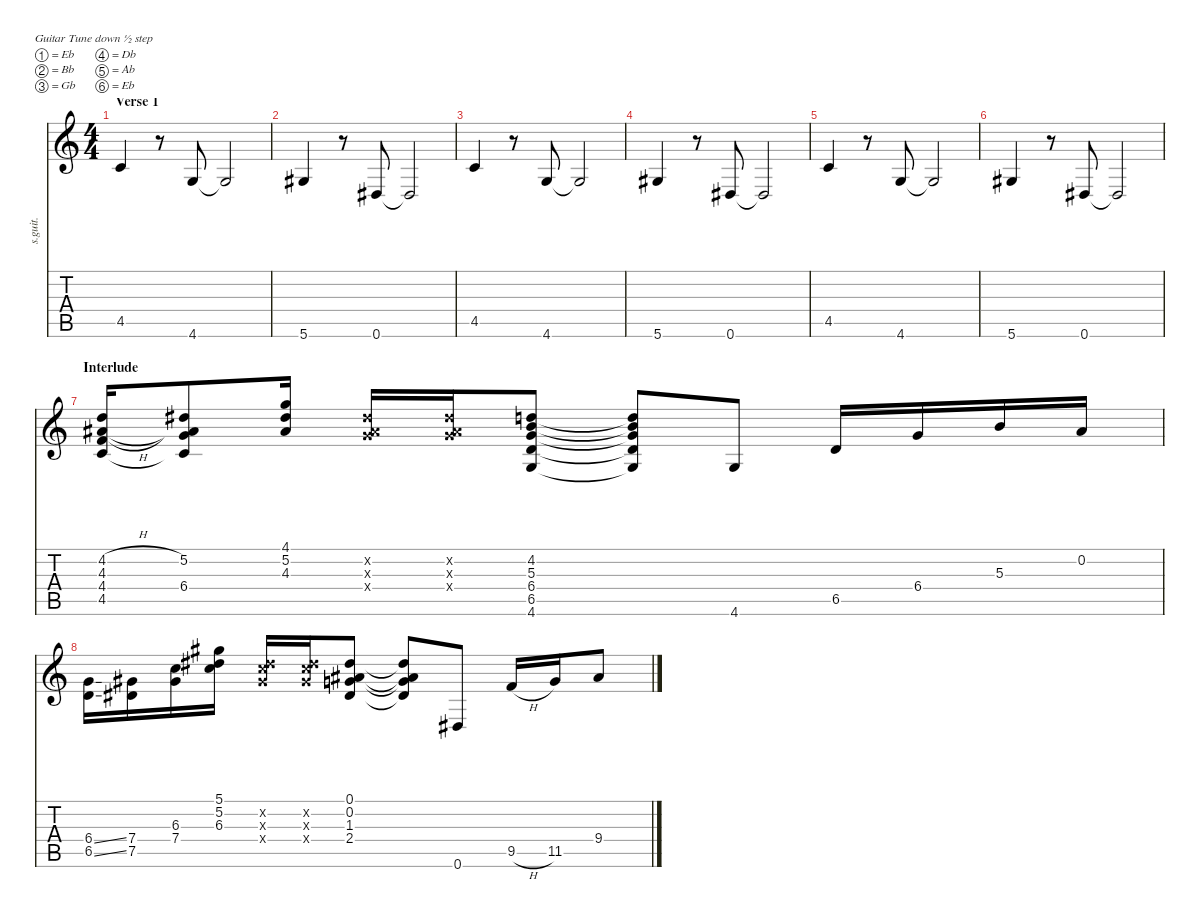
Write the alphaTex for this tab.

\defaultSystemsLayout 4
\hideDynamics
\bracketExtendMode nobrackets
\track ("Lead Guitar (Rivers Cuomo)" "s.guit.") {instrument electricguitarclean}
\staff {score tabs}
\tuning (Eb4 Bb3 Gb3 Db3 Ab2 Eb2)
\ts (4 4)
\section ("" "Verse 1")
\tempo (76 hide)
\clef g2
\ks c
4.5.4{lyrics (0 "") lyrics (1 "") lyrics (2 "") lyrics (3 "") lyrics (4 "") lyrics (5 "") lyrics (6 "") lyrics (7 "") lyrics (8 "") lyrics (9 "") dy f} r.8 4.6.8{lyrics (0 "") lyrics (1 "") lyrics (2 "") lyrics (3 "") lyrics (4 "") lyrics (5 "") lyrics (6 "") lyrics (7 "") lyrics (8 "") lyrics (9 "")} 4.6{t}.2{lyrics (0 "") lyrics (1 "") lyrics (2 "") lyrics (3 "") lyrics (4 "") lyrics (5 "") lyrics (6 "") lyrics (7 "") lyrics (8 "") lyrics (9 "")} |
5.6{acc #}.4{lyrics (0 "") lyrics (1 "") lyrics (2 "") lyrics (3 "") lyrics (4 "") lyrics (5 "") lyrics (6 "") lyrics (7 "") lyrics (8 "") lyrics (9 "")} r.8 0.6{acc #}.8{lyrics (0 "") lyrics (1 "") lyrics (2 "") lyrics (3 "") lyrics (4 "") lyrics (5 "") lyrics (6 "") lyrics (7 "") lyrics (8 "") lyrics (9 "")} 0.6{t acc #}.2{lyrics (0 "") lyrics (1 "") lyrics (2 "") lyrics (3 "") lyrics (4 "") lyrics (5 "") lyrics (6 "") lyrics (7 "") lyrics (8 "") lyrics (9 "")} |
4.5.4{lyrics (0 "") lyrics (1 "") lyrics (2 "") lyrics (3 "") lyrics (4 "") lyrics (5 "") lyrics (6 "") lyrics (7 "") lyrics (8 "") lyrics (9 "")} r.8 4.6.8{lyrics (0 "") lyrics (1 "") lyrics (2 "") lyrics (3 "") lyrics (4 "") lyrics (5 "") lyrics (6 "") lyrics (7 "") lyrics (8 "") lyrics (9 "")} 4.6{t}.2{lyrics (0 "") lyrics (1 "") lyrics (2 "") lyrics (3 "") lyrics (4 "") lyrics (5 "") lyrics (6 "") lyrics (7 "") lyrics (8 "") lyrics (9 "")} |
5.6{acc #}.4{lyrics (0 "") lyrics (1 "") lyrics (2 "") lyrics (3 "") lyrics (4 "") lyrics (5 "") lyrics (6 "") lyrics (7 "") lyrics (8 "") lyrics (9 "")} r.8 0.6{acc #}.8{lyrics (0 "") lyrics (1 "") lyrics (2 "") lyrics (3 "") lyrics (4 "") lyrics (5 "") lyrics (6 "") lyrics (7 "") lyrics (8 "") lyrics (9 "")} 0.6{t acc #}.2{lyrics (0 "") lyrics (1 "") lyrics (2 "") lyrics (3 "") lyrics (4 "") lyrics (5 "") lyrics (6 "") lyrics (7 "") lyrics (8 "") lyrics (9 "")} |
4.5.4{lyrics (0 "") lyrics (1 "") lyrics (2 "") lyrics (3 "") lyrics (4 "") lyrics (5 "") lyrics (6 "") lyrics (7 "") lyrics (8 "") lyrics (9 "")} r.8 4.6.8{lyrics (0 "") lyrics (1 "") lyrics (2 "") lyrics (3 "") lyrics (4 "") lyrics (5 "") lyrics (6 "") lyrics (7 "") lyrics (8 "") lyrics (9 "")} 4.6{t}.2{lyrics (0 "") lyrics (1 "") lyrics (2 "") lyrics (3 "") lyrics (4 "") lyrics (5 "") lyrics (6 "") lyrics (7 "") lyrics (8 "") lyrics (9 "")} |
5.6{acc #}.4{lyrics (0 "") lyrics (1 "") lyrics (2 "") lyrics (3 "") lyrics (4 "") lyrics (5 "") lyrics (6 "") lyrics (7 "") lyrics (8 "") lyrics (9 "")} r.8 0.6{acc #}.8{lyrics (0 "") lyrics (1 "") lyrics (2 "") lyrics (3 "") lyrics (4 "") lyrics (5 "") lyrics (6 "") lyrics (7 "") lyrics (8 "") lyrics (9 "")} 0.6{t acc #}.2{lyrics (0 "") lyrics (1 "") lyrics (2 "") lyrics (3 "") lyrics (4 "") lyrics (5 "") lyrics (6 "") lyrics (7 "") lyrics (8 "") lyrics (9 "")} |
\section ("" "Interlude")
(4.2{h} 4.3{acc #} 4.4{h} 4.5).16{lyrics (0 "") lyrics (1 "") lyrics (2 "") lyrics (3 "") lyrics (4 "") lyrics (5 "") lyrics (6 "") lyrics (7 "") lyrics (8 "") lyrics (9 "")} (5.2{acc #} 4.3{t acc #} 6.4 4.5{t}).8{lyrics (0 "") lyrics (1 "") lyrics (2 "") lyrics (3 "") lyrics (4 "") lyrics (5 "") lyrics (6 "") lyrics (7 "") lyrics (8 "") lyrics (9 "")} (4.1 5.2{acc #} 4.3{acc #}).16{lyrics (0 "") lyrics (1 "") lyrics (2 "") lyrics (3 "") lyrics (4 "") lyrics (5 "") lyrics (6 "") lyrics (7 "") lyrics (8 "") lyrics (9 "")} (5.2{x acc #} 4.3{x acc #} 6.4{x}).16{lyrics (0 "") lyrics (1 "") lyrics (2 "") lyrics (3 "") lyrics (4 "") lyrics (5 "") lyrics (6 "") lyrics (7 "") lyrics (8 "") lyrics (9 "")} (5.2{x acc #} 4.3{x acc #} 6.4{x}).16{lyrics (0 "") lyrics (1 "") lyrics (2 "") lyrics (3 "") lyrics (4 "") lyrics (5 "") lyrics (6 "") lyrics (7 "") lyrics (8 "") lyrics (9 "")} (4.2 5.3 6.4 6.5 4.6).8{lyrics (0 "") lyrics (1 "") lyrics (2 "") lyrics (3 "") lyrics (4 "") lyrics (5 "") lyrics (6 "") lyrics (7 "") lyrics (8 "") lyrics (9 "")} (4.2{t} 5.3{t} 6.4{t} 6.5{t} 4.6{t}).8{lyrics (0 "") lyrics (1 "") lyrics (2 "") lyrics (3 "") lyrics (4 "") lyrics (5 "") lyrics (6 "") lyrics (7 "") lyrics (8 "") lyrics (9 "")} 4.6.8{lyrics (0 "") lyrics (1 "") lyrics (2 "") lyrics (3 "") lyrics (4 "") lyrics (5 "") lyrics (6 "") lyrics (7 "") lyrics (8 "") lyrics (9 "")} 6.5.16{lyrics (0 "") lyrics (1 "") lyrics (2 "") lyrics (3 "") lyrics (4 "") lyrics (5 "") lyrics (6 "") lyrics (7 "") lyrics (8 "") lyrics (9 "")} 6.4.16{lyrics (0 "") lyrics (1 "") lyrics (2 "") lyrics (3 "") lyrics (4 "") lyrics (5 "") lyrics (6 "") lyrics (7 "") lyrics (8 "") lyrics (9 "")} 5.3.16{lyrics (0 "") lyrics (1 "") lyrics (2 "") lyrics (3 "") lyrics (4 "") lyrics (5 "") lyrics (6 "") lyrics (7 "") lyrics (8 "") lyrics (9 "")} 0.2{acc #}.16{lyrics (0 "") lyrics (1 "") lyrics (2 "") lyrics (3 "") lyrics (4 "") lyrics (5 "") lyrics (6 "") lyrics (7 "") lyrics (8 "") lyrics (9 "")} |
(6.4{ss} 6.5{ss}).16{lyrics (0 "") lyrics (1 "") lyrics (2 "") lyrics (3 "") lyrics (4 "") lyrics (5 "") lyrics (6 "") lyrics (7 "") lyrics (8 "") lyrics (9 "")} (7.4{acc #} 7.5{acc #}).16{lyrics (0 "") lyrics (1 "") lyrics (2 "") lyrics (3 "") lyrics (4 "") lyrics (5 "") lyrics (6 "") lyrics (7 "") lyrics (8 "") lyrics (9 "")} (6.3 7.4{acc #}).16{lyrics (0 "") lyrics (1 "") lyrics (2 "") lyrics (3 "") lyrics (4 "") lyrics (5 "") lyrics (6 "") lyrics (7 "") lyrics (8 "") lyrics (9 "")} (5.1{acc #} 5.2{acc #} 6.3).16{lyrics (0 "") lyrics (1 "") lyrics (2 "") lyrics (3 "") lyrics (4 "") lyrics (5 "") lyrics (6 "") lyrics (7 "") lyrics (8 "") lyrics (9 "")} (5.2{x acc #} 6.3{x} 7.4{x acc #}).16{lyrics (0 "") lyrics (1 "") lyrics (2 "") lyrics (3 "") lyrics (4 "") lyrics (5 "") lyrics (6 "") lyrics (7 "") lyrics (8 "") lyrics (9 "")} (5.2{x acc #} 6.3{x} 7.4{x acc #}).16{lyrics (0 "") lyrics (1 "") lyrics (2 "") lyrics (3 "") lyrics (4 "") lyrics (5 "") lyrics (6 "") lyrics (7 "") lyrics (8 "") lyrics (9 "")} (0.1{acc #} 0.2{acc #} 1.3 2.4{acc #}).8{lyrics (0 "") lyrics (1 "") lyrics (2 "") lyrics (3 "") lyrics (4 "") lyrics (5 "") lyrics (6 "") lyrics (7 "") lyrics (8 "") lyrics (9 "")} (0.1{t acc #} 0.2{t acc #} 1.3{t} 2.4{t acc #}).8{lyrics (0 "") lyrics (1 "") lyrics (2 "") lyrics (3 "") lyrics (4 "") lyrics (5 "") lyrics (6 "") lyrics (7 "") lyrics (8 "") lyrics (9 "")} 0.6{acc #}.8{lyrics (0 "") lyrics (1 "") lyrics (2 "") lyrics (3 "") lyrics (4 "") lyrics (5 "") lyrics (6 "") lyrics (7 "") lyrics (8 "") lyrics (9 "")} 9.5{h}.16{lyrics (0 "") lyrics (1 "") lyrics (2 "") lyrics (3 "") lyrics (4 "") lyrics (5 "") lyrics (6 "") lyrics (7 "") lyrics (8 "") lyrics (9 "")} 11.5.16{lyrics (0 "") lyrics (1 "") lyrics (2 "") lyrics (3 "") lyrics (4 "") lyrics (5 "") lyrics (6 "") lyrics (7 "") lyrics (8 "") lyrics (9 "")} 9.4{acc #}.8{lyrics (0 "") lyrics (1 "") lyrics (2 "") lyrics (3 "") lyrics (4 "") lyrics (5 "") lyrics (6 "") lyrics (7 "") lyrics (8 "") lyrics (9 "")}
